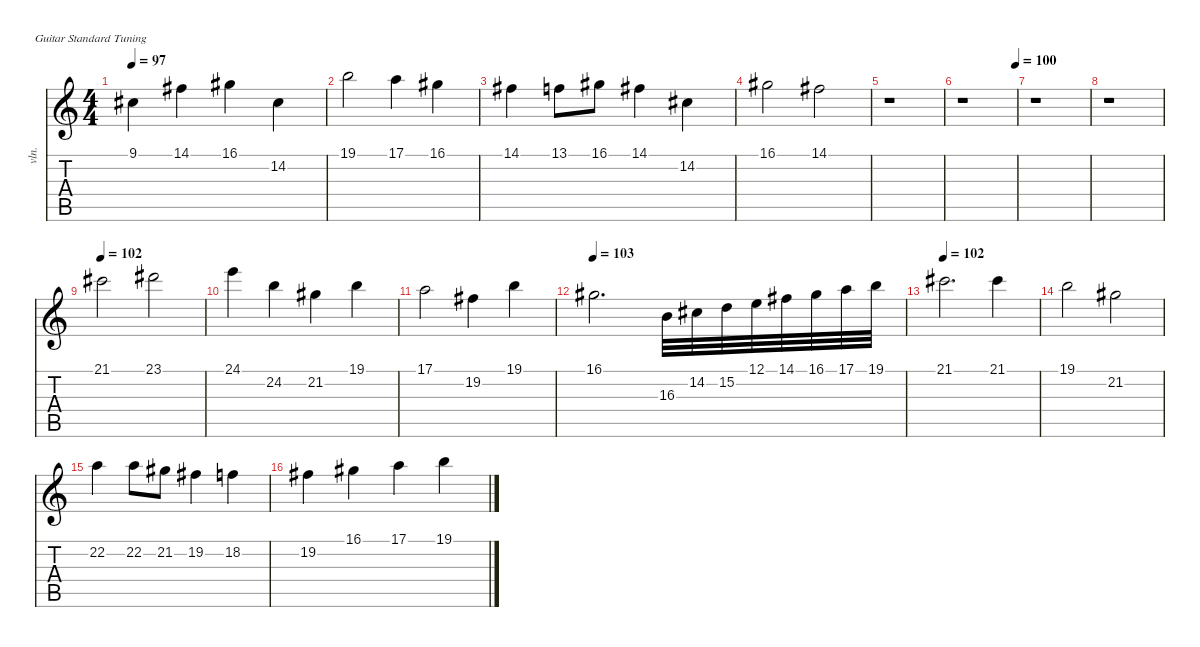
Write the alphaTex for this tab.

\defaultSystemsLayout 4
\hideDynamics
\bracketExtendMode nobrackets
\otherSystemsTrackNameOrientation horizontal
\track ("Track 3" "vln.") {instrument stringensemble2}
\staff {score tabs}
\tuning (E4 B3 G3 D3 A2 E2)
\ts (4 4)
\tempo 97
\clef g2
\ks c
9.1{acc #}.4{dy mf beam Down} 14.1{acc #}.4{dy mp beam Down} 16.1{acc #}.4{dy mf beam Down} 14.2{acc #}.4{dy mp beam Down} |
19.1.2{dy mf beam Down} 17.1.4{beam Down} 16.1{acc #}.4{beam Down} |
14.1{acc #}.4{beam Down} 13.1.8{dy mp beam Down} 16.1{acc #}.8{beam Down} 14.1{acc #}.4{dy mf beam Down} 14.2{acc #}.4{dy mp beam Down} |
16.1{acc #}.2{beam Down} 14.1{acc #}.2{beam Down} |
r.1{beam Down} |
\tempo (100 0.989691)
r.1{beam Down} |
r.1{beam Down} |
r.1{beam Down} |
\tempo 102
21.1{acc #}.2{dy f beam Down} 23.1{acc #}.2{beam Down} |
24.1.4{beam Down} 24.2.4{beam Down} 21.2{acc #}.4{dy mf beam Down} 19.1.4{beam Down} |
17.1.2{dy f beam Down} 19.2{acc #}.4{beam Down} 19.1.4{dy ff beam Down} |
\tempo 103
16.1{acc #}.2{d dy f beam Down} 16.3.32{dy mf beam Down} 14.2{acc #}.32{beam Down} 15.2.32{beam Down} 12.1.32{beam Down} 14.1{acc #}.32{dy f beam Down} 16.1{acc #}.32{beam Down} 17.1.32{beam Down} 19.1.32{beam Down} |
\tempo 102
21.1{acc #}.2{d beam Down} 21.1{acc #}.4{beam Down} |
19.1.2{beam Down} 21.2{acc #}.2{beam Down} |
22.2.4{beam Down} 22.2.8{beam Down} 21.2{acc #}.8{beam Down} 19.2{acc #}.4{beam Down} 18.2.4{beam Down} |
19.2{acc #}.4{beam Down} 16.1{acc #}.4{beam Down} 17.1.4{dy ff beam Down} 19.1.4{beam Down}
